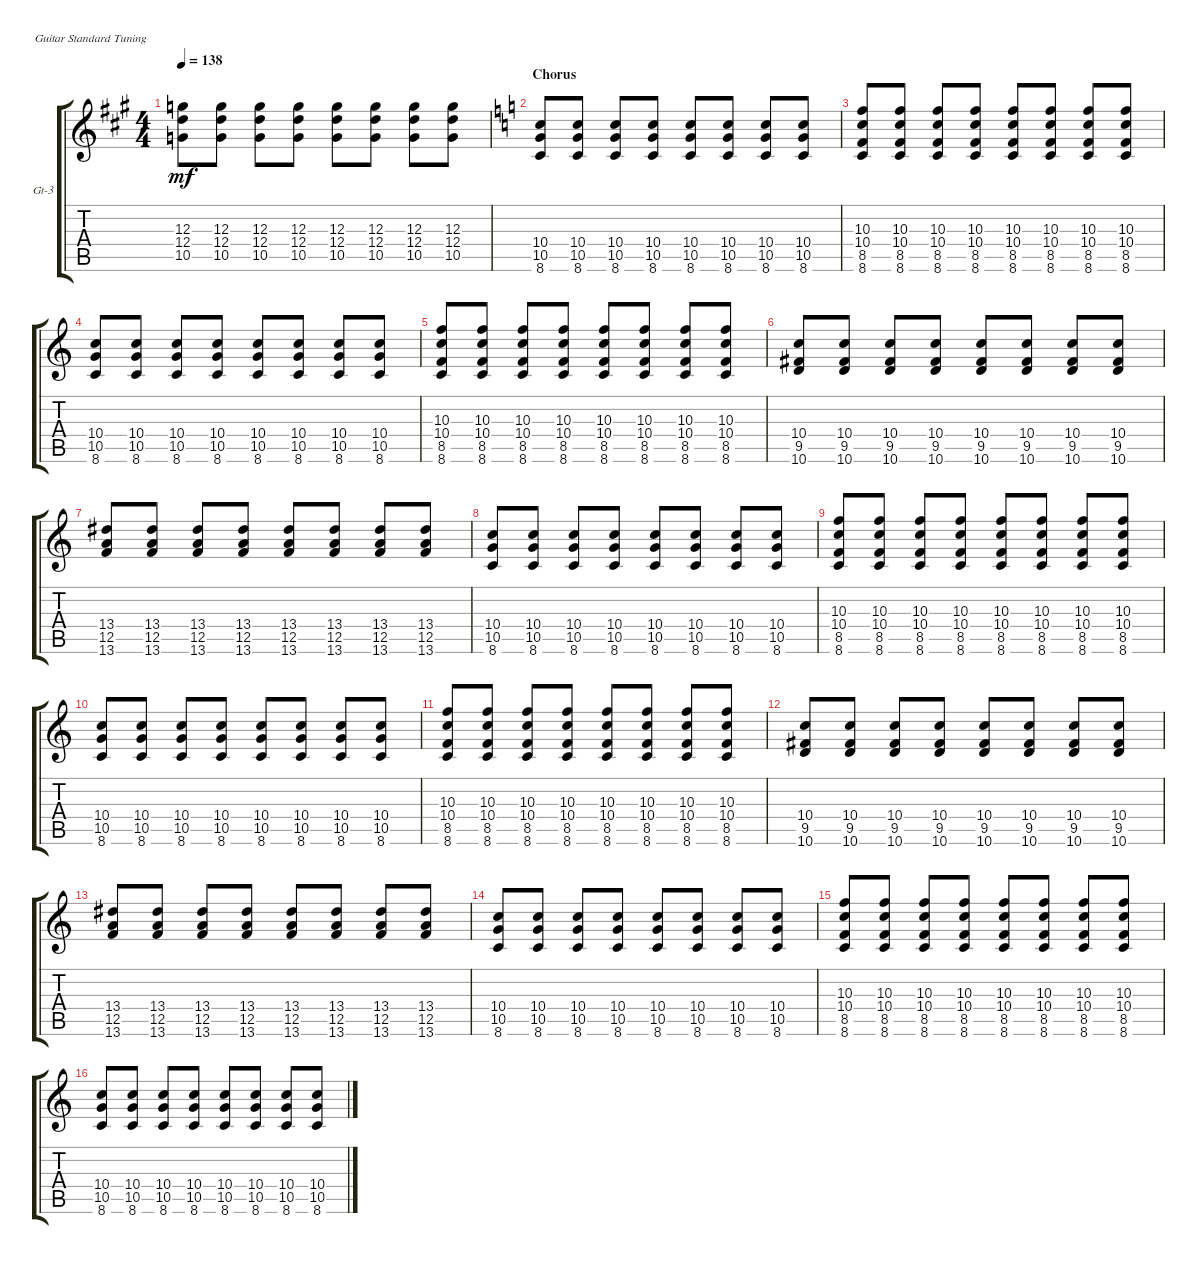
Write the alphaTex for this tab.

\defaultSystemsLayout 4
\bracketExtendMode groupsimilarinstruments
\firstSystemTrackNameOrientation horizontal
\otherSystemsTrackNameOrientation horizontal
\track ("Guitar 3" "Gt-3") {instrument distortionguitar}
\staff {score tabs}
\tuning (E4 B3 G3 D3 A2 E2)
\ts (4 4)
\tempo 138
\clef g2
\ks a
(10.5 12.4 12.3).8{dy mf} (10.5 12.4 12.3).8 (10.5 12.4 12.3).8 (10.5 12.4 12.3).8 (10.5 12.4 12.3).8 (10.5 12.4 12.3).8 (10.5 12.4 12.3).8 (10.5 12.4 12.3).8 |
\section ("" "Chorus")
\scale
0.333333
\ks c
(8.6 10.5 10.4).8 (8.6 10.5 10.4).8 (8.6 10.5 10.4).8 (8.6 10.5 10.4).8 (8.6 10.5 10.4).8 (8.6 10.5 10.4).8 (8.6 10.5 10.4).8 (8.6 10.5 10.4).8 |
\scale
0.333333 (8.6 8.5 10.4 10.3).8 (8.6 8.5 10.4 10.3).8 (8.6 8.5 10.4 10.3).8 (8.6 8.5 10.4 10.3).8 (8.6 8.5 10.4 10.3).8 (8.6 8.5 10.4 10.3).8 (8.6 8.5 10.4 10.3).8 (8.6 8.5 10.4 10.3).8 |
\scale
0.333333 (8.6 10.5 10.4).8 (8.6 10.5 10.4).8 (8.6 10.5 10.4).8 (8.6 10.5 10.4).8 (8.6 10.5 10.4).8 (8.6 10.5 10.4).8 (8.6 10.5 10.4).8 (8.6 10.5 10.4).8 |
\scale
0.333333 (8.6 8.5 10.4 10.3).8 (8.6 8.5 10.4 10.3).8 (8.6 8.5 10.4 10.3).8 (8.6 8.5 10.4 10.3).8 (8.6 8.5 10.4 10.3).8 (8.6 8.5 10.4 10.3).8 (8.6 8.5 10.4 10.3).8 (8.6 8.5 10.4 10.3).8 |
\scale
0.333333 (10.6 9.5 10.4).8 (10.6 9.5 10.4).8 (10.6 9.5 10.4).8 (10.6 9.5 10.4).8 (10.6 9.5 10.4).8 (10.6 9.5 10.4).8 (10.6 9.5 10.4).8 (10.6 9.5 10.4).8 |
\scale
0.333333 (13.6 12.5 13.4).8 (13.6 12.5 13.4).8 (13.6 12.5 13.4).8 (13.6 12.5 13.4).8 (13.6 12.5 13.4).8 (13.6 12.5 13.4).8 (13.6 12.5 13.4).8 (13.6 12.5 13.4).8 |
\scale
0.333333 (8.6 10.5 10.4).8 (8.6 10.5 10.4).8 (8.6 10.5 10.4).8 (8.6 10.5 10.4).8 (8.6 10.5 10.4).8 (8.6 10.5 10.4).8 (8.6 10.5 10.4).8 (8.6 10.5 10.4).8 |
\scale
0.333333 (8.6 8.5 10.4 10.3).8 (8.6 8.5 10.4 10.3).8 (8.6 8.5 10.4 10.3).8 (8.6 8.5 10.4 10.3).8 (8.6 8.5 10.4 10.3).8 (8.6 8.5 10.4 10.3).8 (8.6 8.5 10.4 10.3).8 (8.6 8.5 10.4 10.3).8 |
\scale
0.333333 (8.6 10.5 10.4).8 (8.6 10.5 10.4).8 (8.6 10.5 10.4).8 (8.6 10.5 10.4).8 (8.6 10.5 10.4).8 (8.6 10.5 10.4).8 (8.6 10.5 10.4).8 (8.6 10.5 10.4).8 |
\scale
0.333333 (8.6 8.5 10.4 10.3).8 (8.6 8.5 10.4 10.3).8 (8.6 8.5 10.4 10.3).8 (8.6 8.5 10.4 10.3).8 (8.6 8.5 10.4 10.3).8 (8.6 8.5 10.4 10.3).8 (8.6 8.5 10.4 10.3).8 (8.6 8.5 10.4 10.3).8 |
\scale
0.333333 (10.6 9.5 10.4).8 (10.6 9.5 10.4).8 (10.6 9.5 10.4).8 (10.6 9.5 10.4).8 (10.6 9.5 10.4).8 (10.6 9.5 10.4).8 (10.6 9.5 10.4).8 (10.6 9.5 10.4).8 |
\scale
0.333333 (13.6 12.5 13.4).8 (13.6 12.5 13.4).8 (13.6 12.5 13.4).8 (13.6 12.5 13.4).8 (13.6 12.5 13.4).8 (13.6 12.5 13.4).8 (13.6 12.5 13.4).8 (13.6 12.5 13.4).8 |
\scale
0.333333 (8.6 10.5 10.4).8 (8.6 10.5 10.4).8 (8.6 10.5 10.4).8 (8.6 10.5 10.4).8 (8.6 10.5 10.4).8 (8.6 10.5 10.4).8 (8.6 10.5 10.4).8 (8.6 10.5 10.4).8 |
\scale
0.333333 (8.6 8.5 10.4 10.3).8 (8.6 8.5 10.4 10.3).8 (8.6 8.5 10.4 10.3).8 (8.6 8.5 10.4 10.3).8 (8.6 8.5 10.4 10.3).8 (8.6 8.5 10.4 10.3).8 (8.6 8.5 10.4 10.3).8 (8.6 8.5 10.4 10.3).8 |
\scale
0.333333 (8.6 10.5 10.4).8 (8.6 10.5 10.4).8 (8.6 10.5 10.4).8 (8.6 10.5 10.4).8 (8.6 10.5 10.4).8 (8.6 10.5 10.4).8 (8.6 10.5 10.4).8 (8.6 10.5 10.4).8
